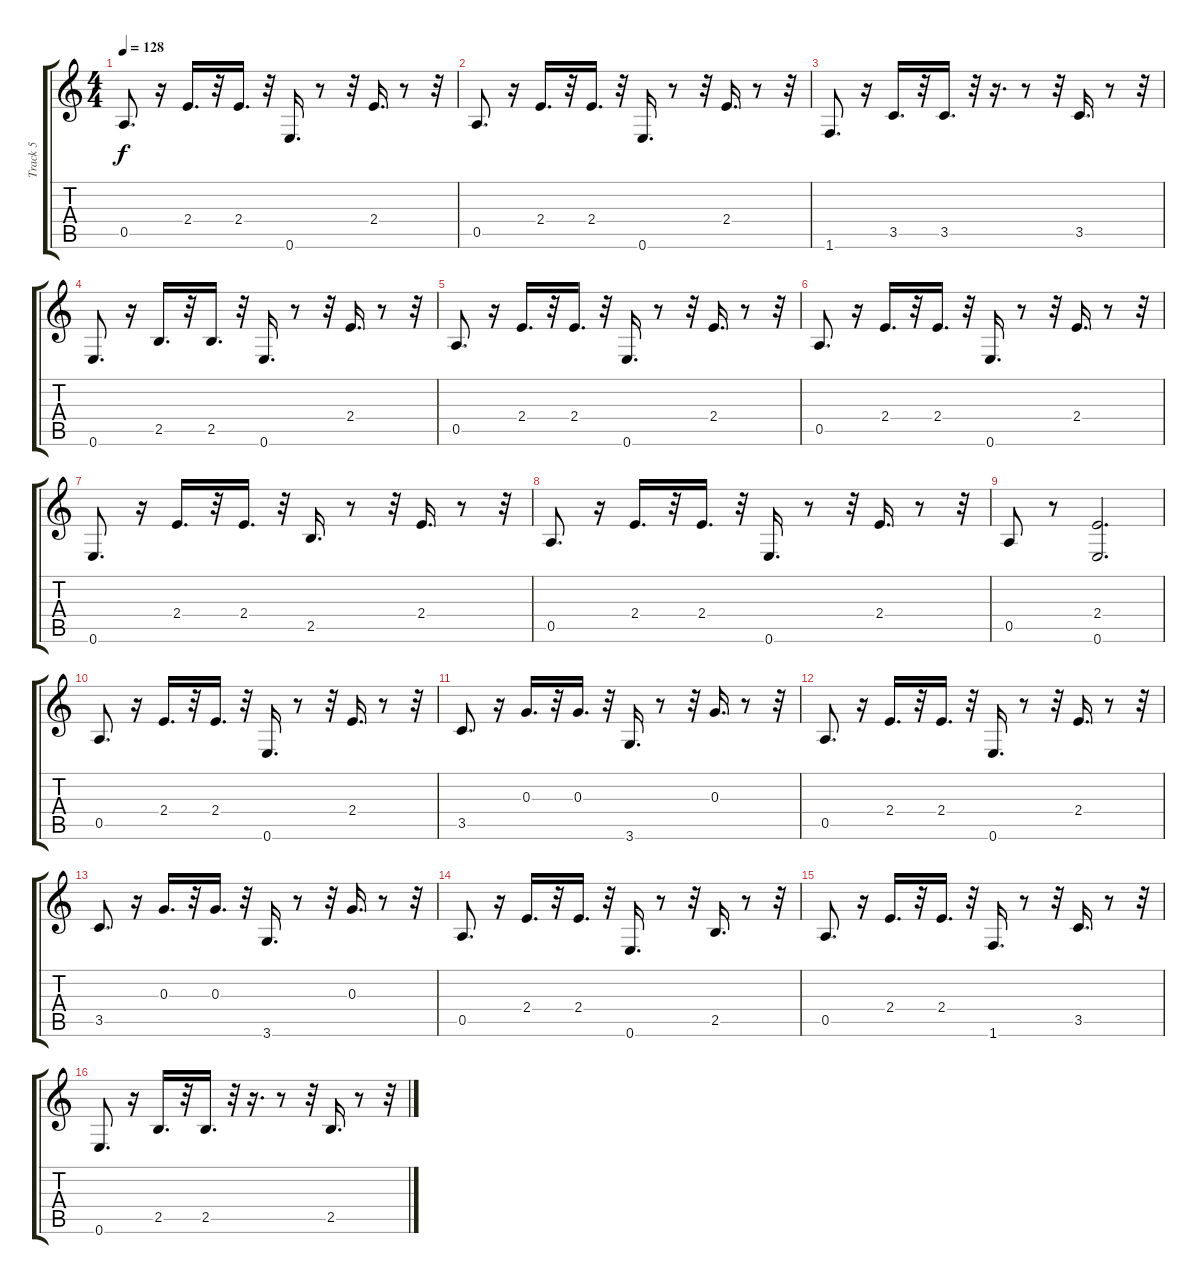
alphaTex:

\track ("Track 5" "Track 5") {instrument acousticbass}
\staff {score tabs}
\tuning (E4 B3 G3 D3 A2 E2) {hide}
\ts (4 4)
\tempo 128
\clef g2
\ks c
0.5.8{d dy f} r.16 2.4.16{d} r.32 2.4.16{d} r.32 0.6.16{d} r.8 r.32 2.4.16{d} r.8 r.32 |
0.5.8{d} r.16 2.4.16{d} r.32 2.4.16{d} r.32 0.6.16{d} r.8 r.32 2.4.16{d} r.8 r.32 |
1.6.8{d} r.16 3.5.16{d} r.32 3.5.16{d} r.32 r.16{d} r.8 r.32 3.5.16{d} r.8 r.32 |
0.6.8{d} r.16 2.5.16{d} r.32 2.5.16{d} r.32 0.6.16{d} r.8 r.32 2.4.16{d} r.8 r.32 |
0.5.8{d} r.16 2.4.16{d} r.32 2.4.16{d} r.32 0.6.16{d} r.8 r.32 2.4.16{d} r.8 r.32 |
0.5.8{d} r.16 2.4.16{d} r.32 2.4.16{d} r.32 0.6.16{d} r.8 r.32 2.4.16{d} r.8 r.32 |
0.6.8{d} r.16 2.4.16{d} r.32 2.4.16{d} r.32 2.5.16{d} r.8 r.32 2.4.16{d} r.8 r.32 |
0.5.8{d} r.16 2.4.16{d} r.32 2.4.16{d} r.32 0.6.16{d} r.8 r.32 2.4.16{d} r.8 r.32 |
0.5.8 r.8 (2.4 0.6).2{d} |
0.5.8{d} r.16 2.4.16{d} r.32 2.4.16{d} r.32 0.6.16{d} r.8 r.32 2.4.16{d} r.8 r.32 |
3.5.8{d} r.16 0.3.16{d} r.32 0.3.16{d} r.32 3.6.16{d} r.8 r.32 0.3.16{d} r.8 r.32 |
0.5.8{d} r.16 2.4.16{d} r.32 2.4.16{d} r.32 0.6.16{d} r.8 r.32 2.4.16{d} r.8 r.32 |
3.5.8{d} r.16 0.3.16{d} r.32 0.3.16{d} r.32 3.6.16{d} r.8 r.32 0.3.16{d} r.8 r.32 |
0.5.8{d} r.16 2.4.16{d} r.32 2.4.16{d} r.32 0.6.16{d} r.8 r.32 2.5.16{d} r.8 r.32 |
0.5.8{d} r.16 2.4.16{d} r.32 2.4.16{d} r.32 1.6.16{d} r.8 r.32 3.5.16{d} r.8 r.32 |
0.6.8{d} r.16 2.5.16{d} r.32 2.5.16{d} r.32 r.16{d} r.8 r.32 2.5.16{d} r.8 r.32
